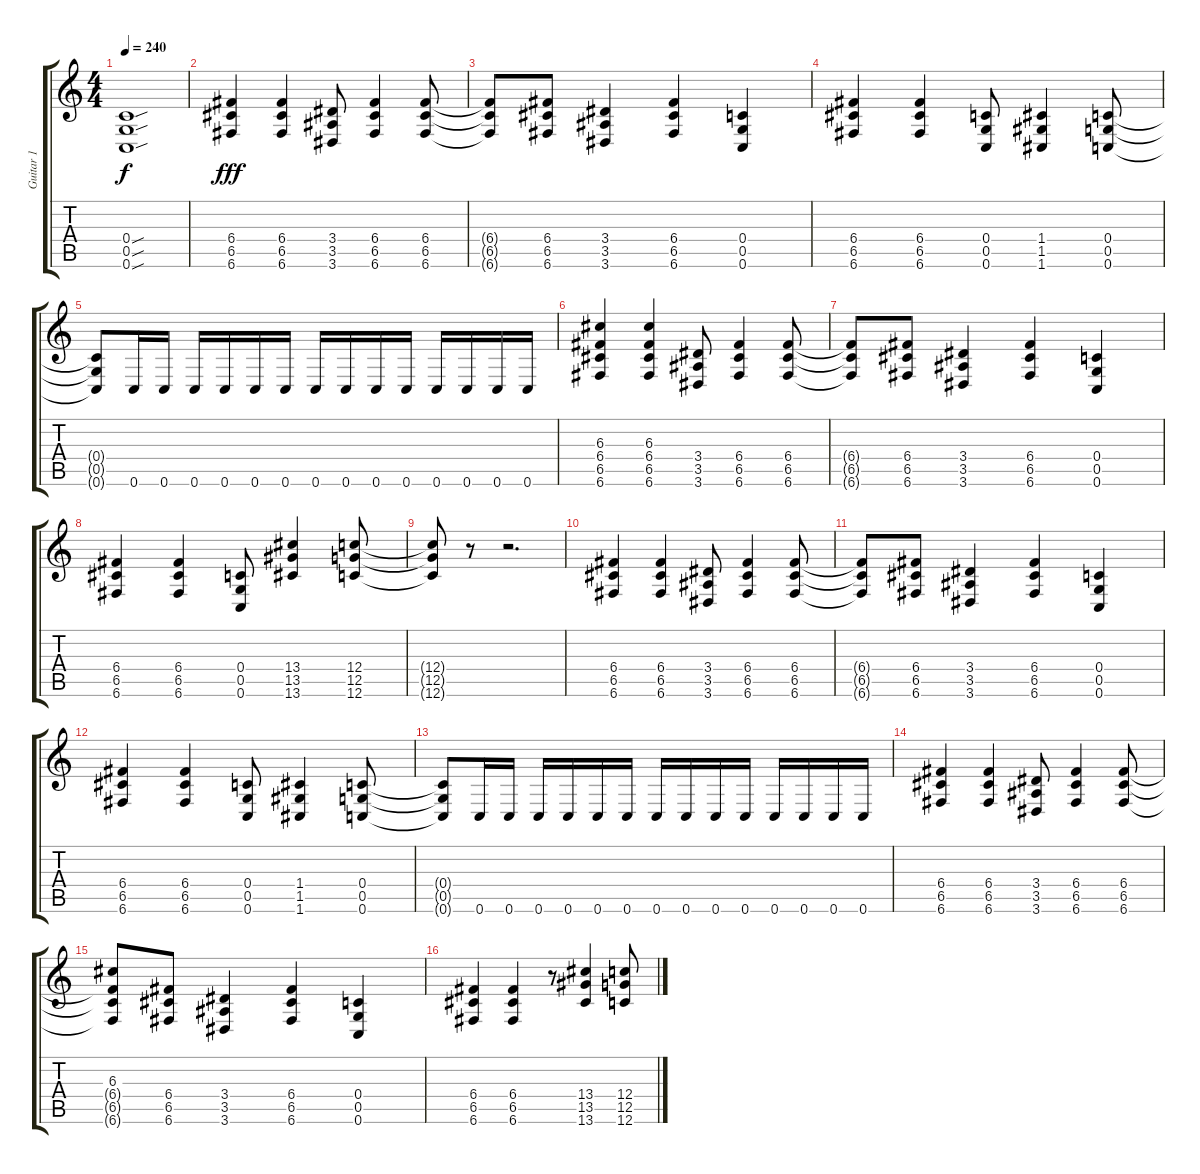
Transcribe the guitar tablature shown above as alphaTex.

\track ("Guitar 1" "Guitar 1") {instrument distortionguitar}
\staff {score tabs}
\tuning (G4 C4 G3 C3 G2 C2) {hide}
\ts (4 4)
\tempo 240
\clef g2
\ks c
(0.4{sou} 0.5{sou} 0.6{sou}).1{dy f} |
(6.4 6.5 6.6).4{dy fff} (6.4 6.5 6.6).4 (3.4 3.5 3.6).8 (6.4 6.5 6.6).4 (6.4 6.5 6.6).8 |
(6.4{t} 6.5{t} 6.6{t}).8 (6.4 6.5 6.6).8 (3.4 3.5 3.6).4 (6.4 6.5 6.6).4 (0.4 0.5 0.6).4 |
(6.4 6.5 6.6).4 (6.4 6.5 6.6).4 (0.4 0.5 0.6).8 (1.4 1.5 1.6).4 (0.4 0.5 0.6).8 |
(0.4{t} 0.5{t} 0.6{t}).8 0.6.16 0.6.16 0.6.16 0.6.16 0.6.16 0.6.16 0.6.16 0.6.16 0.6.16 0.6.16 0.6.16 0.6.16 0.6.16 0.6.16 |
(6.3 6.4 6.5 6.6).4 (6.3 6.4 6.5 6.6).4 (3.4 3.5 3.6).8 (6.4 6.5 6.6).4 (6.4 6.5 6.6).8 |
(6.4{t} 6.5{t} 6.6{t}).8 (6.4 6.5 6.6).8 (3.4 3.5 3.6).4 (6.4 6.5 6.6).4 (0.4 0.5 0.6).4 |
(6.4 6.5 6.6).4 (6.4 6.5 6.6).4 (0.4 0.5 0.6).8 (13.4 13.5 13.6).4 (12.4 12.5 12.6).8 |
(12.4{t} 12.5{t} 12.6{t}).8 r.8 r.2{d} |
(6.4 6.5 6.6).4 (6.4 6.5 6.6).4 (3.4 3.5 3.6).8 (6.4 6.5 6.6).4 (6.4 6.5 6.6).8 |
(6.4{t} 6.5{t} 6.6{t}).8 (6.4 6.5 6.6).8 (3.4 3.5 3.6).4 (6.4 6.5 6.6).4 (0.4 0.5 0.6).4 |
(6.4 6.5 6.6).4 (6.4 6.5 6.6).4 (0.4 0.5 0.6).8 (1.4 1.5 1.6).4 (0.4 0.5 0.6).8 |
(0.4{t} 0.5{t} 0.6{t}).8 0.6.16 0.6.16 0.6.16 0.6.16 0.6.16 0.6.16 0.6.16 0.6.16 0.6.16 0.6.16 0.6.16 0.6.16 0.6.16 0.6.16 |
(6.4 6.5 6.6).4 (6.4 6.5 6.6).4 (3.4 3.5 3.6).8 (6.4 6.5 6.6).4 (6.4 6.5 6.6).8 |
(6.3 6.4{t} 6.5{t} 6.6{t}).8 (6.4 6.5 6.6).8 (3.4 3.5 3.6).4 (6.4 6.5 6.6).4 (0.4 0.5 0.6).4 |
(6.4 6.5 6.6).4 (6.4 6.5 6.6).4 r.8 (13.4 13.5 13.6).4 (12.4 12.5 12.6).8
